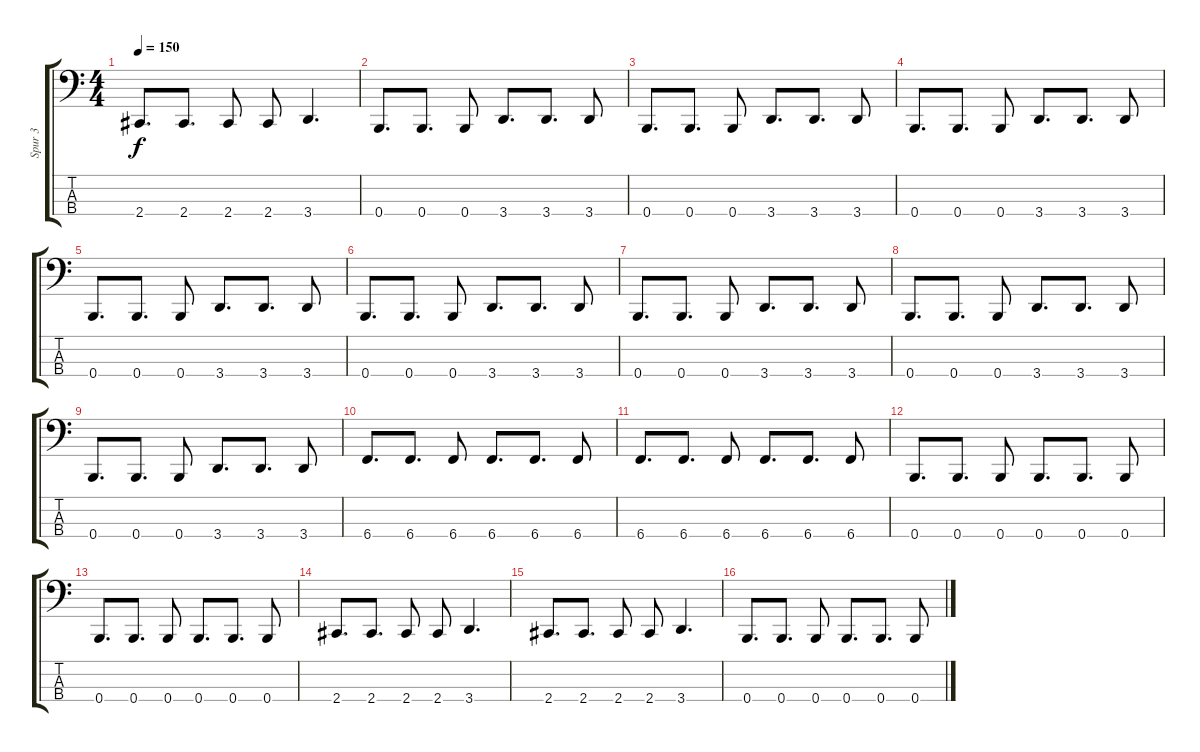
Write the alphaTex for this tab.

\track ("Spur 3" "Spur 3") {instrument electricbasspick}
\staff {score tabs}
\tuning (E2 B1 Gb1 B0) {hide}
\ts (4 4)
\tempo 150
\clef f4
\ks c
2.4.8{d dy f} 2.4.8{d} 2.4.8 2.4.8 3.4.4{d} |
0.4.8{d} 0.4.8{d} 0.4.8 3.4.8{d} 3.4.8{d} 3.4.8 |
0.4.8{d} 0.4.8{d} 0.4.8 3.4.8{d} 3.4.8{d} 3.4.8 |
0.4.8{d} 0.4.8{d} 0.4.8 3.4.8{d} 3.4.8{d} 3.4.8 |
0.4.8{d} 0.4.8{d} 0.4.8 3.4.8{d} 3.4.8{d} 3.4.8 |
0.4.8{d} 0.4.8{d} 0.4.8 3.4.8{d} 3.4.8{d} 3.4.8 |
0.4.8{d} 0.4.8{d} 0.4.8 3.4.8{d} 3.4.8{d} 3.4.8 |
0.4.8{d} 0.4.8{d} 0.4.8 3.4.8{d} 3.4.8{d} 3.4.8 |
0.4.8{d} 0.4.8{d} 0.4.8 3.4.8{d} 3.4.8{d} 3.4.8 |
6.4.8{d} 6.4.8{d} 6.4.8 6.4.8{d} 6.4.8{d} 6.4.8 |
6.4.8{d} 6.4.8{d} 6.4.8 6.4.8{d} 6.4.8{d} 6.4.8 |
0.4.8{d} 0.4.8{d} 0.4.8 0.4.8{d} 0.4.8{d} 0.4.8 |
0.4.8{d} 0.4.8{d} 0.4.8 0.4.8{d} 0.4.8{d} 0.4.8 |
2.4.8{d} 2.4.8{d} 2.4.8 2.4.8 3.4.4{d} |
2.4.8{d} 2.4.8{d} 2.4.8 2.4.8 3.4.4{d} |
0.4.8{d} 0.4.8{d} 0.4.8 0.4.8{d} 0.4.8{d} 0.4.8
